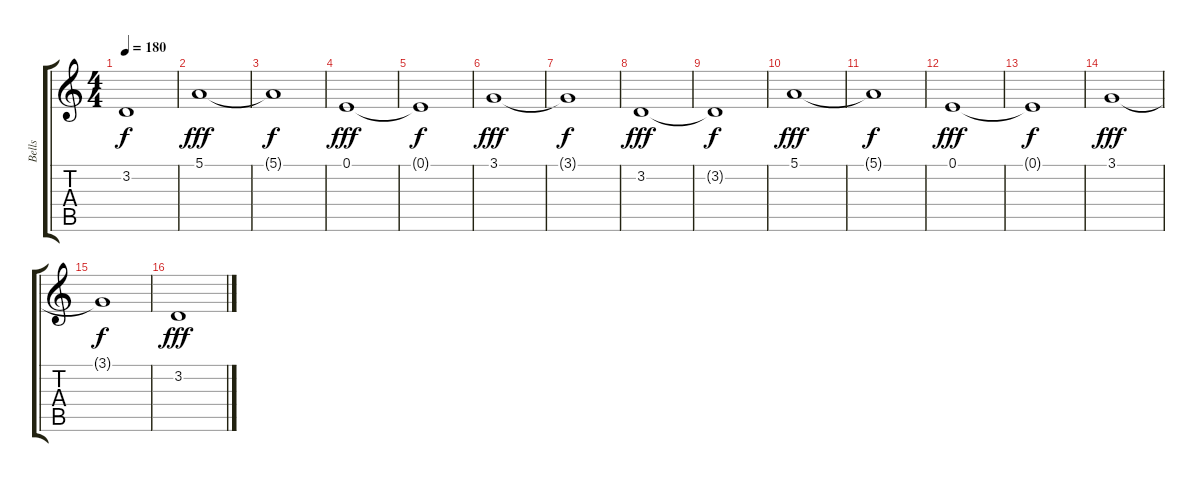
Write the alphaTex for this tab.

\track ("Bells" "Bells") {instrument glockenspiel}
\staff {score tabs}
\tuning (E4 B3 G3 D3 A2 E2) {hide}
\ts (4 4)
\tempo 180
\clef g2
\ks c
3.2{t}.1{dy f} |
5.1.1{dy fff} |
5.1{t}.1{dy f} |
0.1.1{dy fff} |
0.1{t}.1{dy f} |
3.1.1{dy fff} |
3.1{t}.1{dy f} |
3.2.1{dy fff} |
3.2{t}.1{dy f} |
5.1.1{dy fff} |
5.1{t}.1{dy f} |
0.1.1{dy fff} |
0.1{t}.1{dy f} |
3.1.1{dy fff} |
3.1{t}.1{dy f} |
3.2.1{dy fff}
